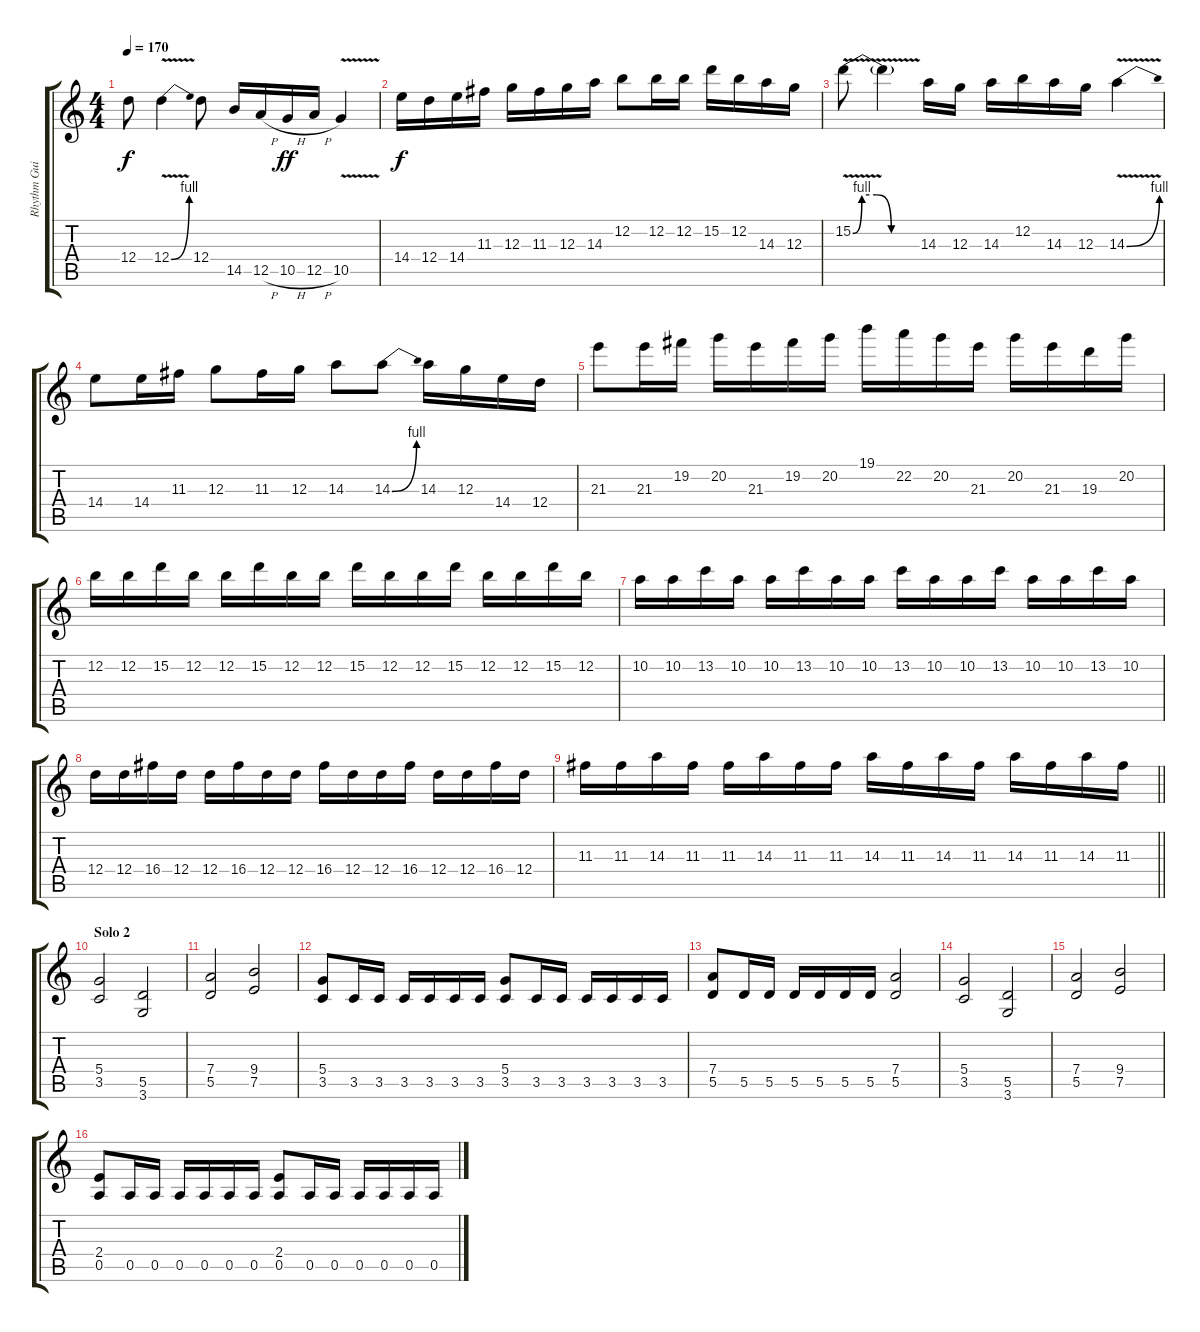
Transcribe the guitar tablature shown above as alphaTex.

\track ("Rhythm Guitar" "Rhythm Gui") {instrument distortionguitar}
\staff {score tabs}
\tuning (E4 B3 G3 D3 A2 E2) {hide}
\ts (4 4)
\tempo 170
\clef g2
\ks c
12.4.8{dy f} 12.4{be (bend 0 0 60 4) v}.4 12.4.8 14.5.16 12.5{h}.16 10.5{h}.16{dy ff} 12.5{h}.16 10.5{v}.4 |
14.4.16{dy f} 12.4.16 14.4.16 11.3.16 12.3.16 11.3.16 12.3.16 14.3.16 12.2.8 12.2.16 12.2.16 15.2.16 12.2.16 14.3.16 12.3.16 |
15.2{be (custom 0 0 8 4 21 4 34 0 60 0) v}.8 15.2{t}.4 14.3.16 12.3.16 14.3.16 12.2.16 14.3.16 12.3.16 14.3{be (bend 0 0 60 4) v}.4 |
14.4.8 14.4.16 11.3.16 12.3.8 11.3.16 12.3.16 14.3.8 14.3{be (bend 0 0 60 4)}.8 14.3.16 12.3.16 14.4.16 12.4.16 |
21.3.8 21.3.16 19.2.16 20.2.16 21.3.16 19.2.16 20.2.16 19.1.16 22.2.16 20.2.16 21.3.16 20.2.16 21.3.16 19.3.16 20.2.16 |
12.2.16 12.2.16 15.2.16 12.2.16 12.2.16 15.2.16 12.2.16 12.2.16 15.2.16 12.2.16 12.2.16 15.2.16 12.2.16 12.2.16 15.2.16 12.2.16 |
10.2.16 10.2.16 13.2.16 10.2.16 10.2.16 13.2.16 10.2.16 10.2.16 13.2.16 10.2.16 10.2.16 13.2.16 10.2.16 10.2.16 13.2.16 10.2.16 |
12.4.16 12.4.16 16.4.16 12.4.16 12.4.16 16.4.16 12.4.16 12.4.16 16.4.16 12.4.16 12.4.16 16.4.16 12.4.16 12.4.16 16.4.16 12.4.16 |
\barLineRight lightlight
11.3.16 11.3.16 14.3.16 11.3.16 11.3.16 14.3.16 11.3.16 11.3.16 14.3.16 11.3.16 14.3.16 11.3.16 14.3.16 11.3.16 14.3.16 11.3.16 |
\section ("" "Solo 2")
(5.4 3.5).2 (5.5 3.6).2 |
(7.4 5.5).2 (9.4 7.5).2 |
(5.4 3.5).8 3.5.16 3.5.16 3.5.16 3.5.16 3.5.16 3.5.16 (5.4 3.5).8 3.5.16 3.5.16 3.5.16 3.5.16 3.5.16 3.5.16 |
(7.4 5.5).8 5.5.16 5.5.16 5.5.16 5.5.16 5.5.16 5.5.16 (7.4 5.5).2 |
(5.4 3.5).2 (5.5 3.6).2 |
(7.4 5.5).2 (9.4 7.5).2 |
(2.4 0.5).8 0.5.16 0.5.16 0.5.16 0.5.16 0.5.16 0.5.16 (2.4 0.5).8 0.5.16 0.5.16 0.5.16 0.5.16 0.5.16 0.5.16
